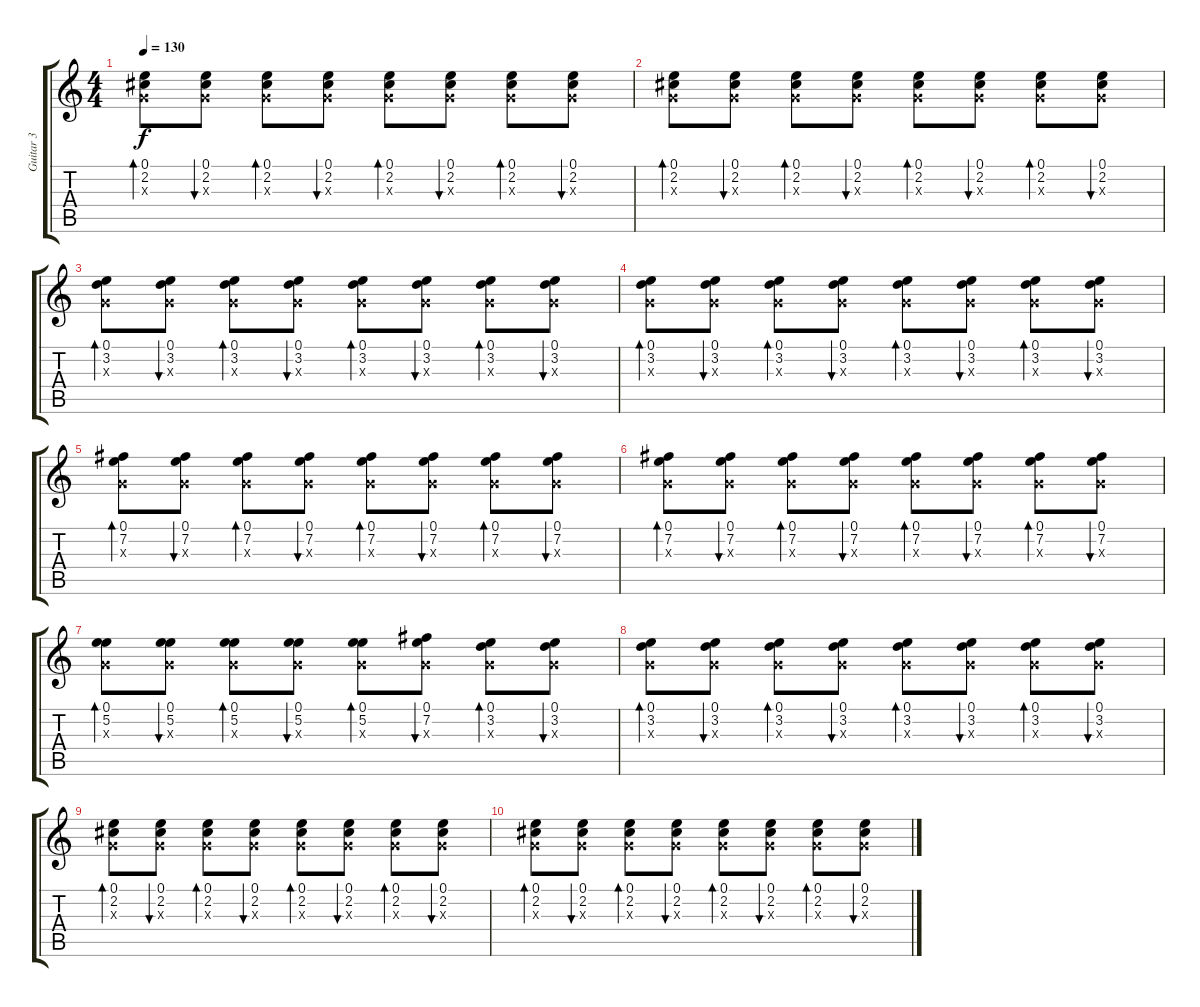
\track ("Guitar 3" "Guitar 3") {instrument acousticguitarnylon}
\staff {score tabs}
\tuning (E4 B3 G3 D3 A2 E2) {hide}
\ts (4 4)
\tempo 130
\clef g2
\ks c
(0.1 2.2 0.3{x}).8{bd 30 dy f} (0.1 2.2 0.3{x}).8{bu 30} (0.1 2.2 0.3{x}).8{bd 30} (0.1 2.2 0.3{x}).8{bu 30} (0.1 2.2 0.3{x}).8{bd 30} (0.1 2.2 0.3{x}).8{bu 30} (0.1 2.2 0.3{x}).8{bd 30} (0.1 2.2 0.3{x}).8{bu 30} |
(0.1 2.2 0.3{x}).8{bd 30} (0.1 2.2 0.3{x}).8{bu 30} (0.1 2.2 0.3{x}).8{bd 30} (0.1 2.2 0.3{x}).8{bu 30} (0.1 2.2 0.3{x}).8{bd 30} (0.1 2.2 0.3{x}).8{bu 30} (0.1 2.2 0.3{x}).8{bd 30} (0.1 2.2 0.3{x}).8{bu 30} |
(0.1 3.2 0.3{x}).8{bd 30} (0.1 3.2 0.3{x}).8{bu 30} (0.1 3.2 0.3{x}).8{bd 30} (0.1 3.2 0.3{x}).8{bu 30} (0.1 3.2 0.3{x}).8{bd 30} (0.1 3.2 0.3{x}).8{bu 30} (0.1 3.2 0.3{x}).8{bd 30} (0.1 3.2 0.3{x}).8{bu 30} |
(0.1 3.2 0.3{x}).8{bd 30} (0.1 3.2 0.3{x}).8{bu 30} (0.1 3.2 0.3{x}).8{bd 30} (0.1 3.2 0.3{x}).8{bu 30} (0.1 3.2 0.3{x}).8{bd 30} (0.1 3.2 0.3{x}).8{bu 30} (0.1 3.2 0.3{x}).8{bd 30} (0.1 3.2 0.3{x}).8{bu 30} |
(0.1 7.2 0.3{x}).8{bd 30} (0.1 7.2 0.3{x}).8{bu 30} (0.1 7.2 0.3{x}).8{bd 30} (0.1 7.2 0.3{x}).8{bu 30} (0.1 7.2 0.3{x}).8{bd 30} (0.1 7.2 0.3{x}).8{bu 30} (0.1 7.2 0.3{x}).8{bd 30} (0.1 7.2 0.3{x}).8{bu 30} |
(0.1 7.2 0.3{x}).8{bd 30} (0.1 7.2 0.3{x}).8{bu 30} (0.1 7.2 0.3{x}).8{bd 30} (0.1 7.2 0.3{x}).8{bu 30} (0.1 7.2 0.3{x}).8{bd 30} (0.1 7.2 0.3{x}).8{bu 30} (0.1 7.2 0.3{x}).8{bd 30} (0.1 7.2 0.3{x}).8{bu 30} |
(0.1 5.2 0.3{x}).8{bd 30} (0.1 5.2 0.3{x}).8{bu 30} (0.1 5.2 0.3{x}).8{bd 30} (0.1 5.2 0.3{x}).8{bu 30} (0.1 5.2 0.3{x}).8{bd 30} (0.1 7.2 0.3{x}).8{bu 30} (0.1 3.2 0.3{x}).8{bd 30} (0.1 3.2 0.3{x}).8{bu 30} |
(0.1 3.2 0.3{x}).8{bd 30} (0.1 3.2 0.3{x}).8{bu 30} (0.1 3.2 0.3{x}).8{bd 30} (0.1 3.2 0.3{x}).8{bu 30} (0.1 3.2 0.3{x}).8{bd 30} (0.1 3.2 0.3{x}).8{bu 30} (0.1 3.2 0.3{x}).8{bd 30} (0.1 3.2 0.3{x}).8{bu 30} |
(0.1 2.2 0.3{x}).8{bd 30} (0.1 2.2 0.3{x}).8{bu 30} (0.1 2.2 0.3{x}).8{bd 30} (0.1 2.2 0.3{x}).8{bu 30} (0.1 2.2 0.3{x}).8{bd 30} (0.1 2.2 0.3{x}).8{bu 30} (0.1 2.2 0.3{x}).8{bd 30} (0.1 2.2 0.3{x}).8{bu 30} |
(0.1 2.2 0.3{x}).8{bd 30} (0.1 2.2 0.3{x}).8{bu 30} (0.1 2.2 0.3{x}).8{bd 30} (0.1 2.2 0.3{x}).8{bu 30} (0.1 2.2 0.3{x}).8{bd 30} (0.1 2.2 0.3{x}).8{bu 30} (0.1 2.2 0.3{x}).8{bd 30} (0.1 2.2 0.3{x}).8{bu 30}
